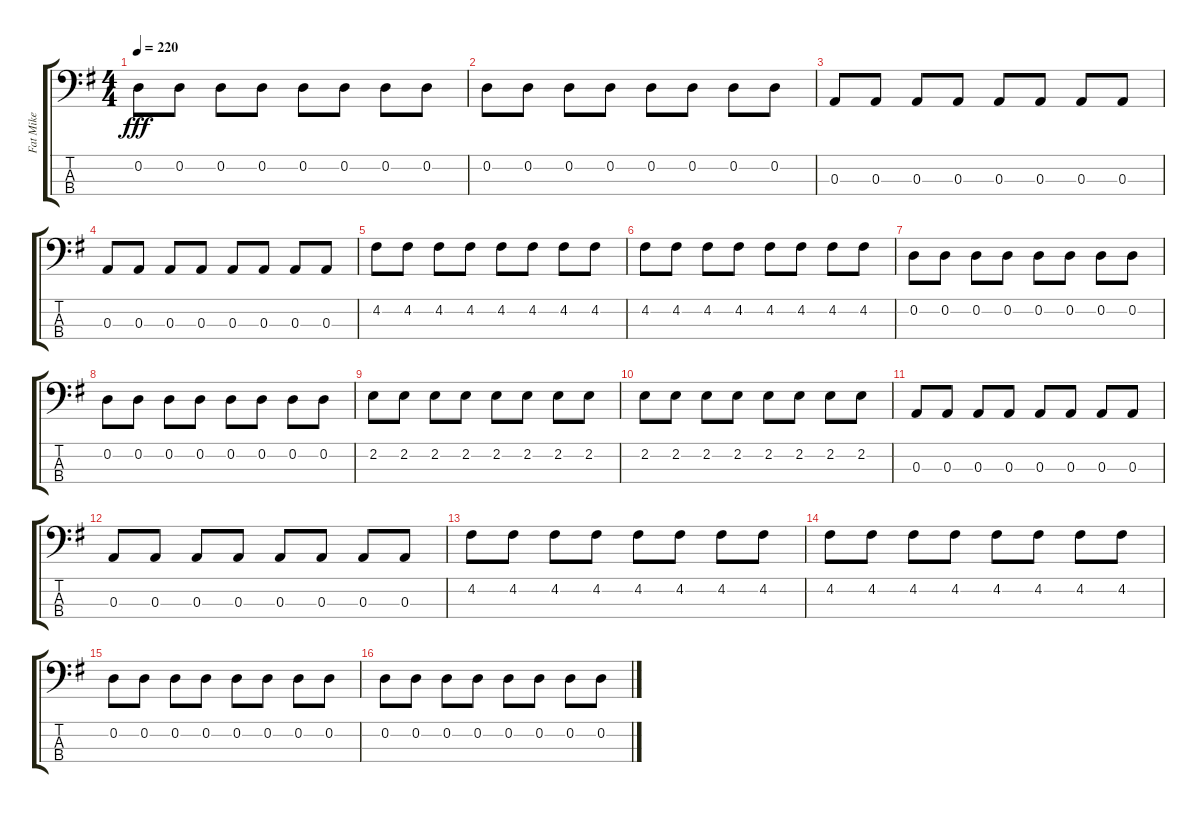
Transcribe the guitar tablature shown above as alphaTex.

\track ("Fat Mike" "Fat Mike") {instrument electricbasspick}
\staff {score tabs}
\tuning (G2 D2 A1 E1) {hide}
\ts (4 4)
\tempo 220
\clef f4
\ks eminor
0.2.8{dy fff} 0.2.8 0.2.8 0.2.8 0.2.8 0.2.8 0.2.8 0.2.8 |
0.2.8 0.2.8 0.2.8 0.2.8 0.2.8 0.2.8 0.2.8 0.2.8 |
0.3.8 0.3.8 0.3.8 0.3.8 0.3.8 0.3.8 0.3.8 0.3.8 |
0.3.8 0.3.8 0.3.8 0.3.8 0.3.8 0.3.8 0.3.8 0.3.8 |
4.2.8 4.2.8 4.2.8 4.2.8 4.2.8 4.2.8 4.2.8 4.2.8 |
4.2.8 4.2.8 4.2.8 4.2.8 4.2.8 4.2.8 4.2.8 4.2.8 |
0.2.8 0.2.8 0.2.8 0.2.8 0.2.8 0.2.8 0.2.8 0.2.8 |
0.2.8 0.2.8 0.2.8 0.2.8 0.2.8 0.2.8 0.2.8 0.2.8 |
2.2.8 2.2.8 2.2.8 2.2.8 2.2.8 2.2.8 2.2.8 2.2.8 |
2.2.8 2.2.8 2.2.8 2.2.8 2.2.8 2.2.8 2.2.8 2.2.8 |
0.3.8 0.3.8 0.3.8 0.3.8 0.3.8 0.3.8 0.3.8 0.3.8 |
0.3.8 0.3.8 0.3.8 0.3.8 0.3.8 0.3.8 0.3.8 0.3.8 |
4.2.8 4.2.8 4.2.8 4.2.8 4.2.8 4.2.8 4.2.8 4.2.8 |
4.2.8 4.2.8 4.2.8 4.2.8 4.2.8 4.2.8 4.2.8 4.2.8 |
0.2.8 0.2.8 0.2.8 0.2.8 0.2.8 0.2.8 0.2.8 0.2.8 |
0.2.8 0.2.8 0.2.8 0.2.8 0.2.8 0.2.8 0.2.8 0.2.8
